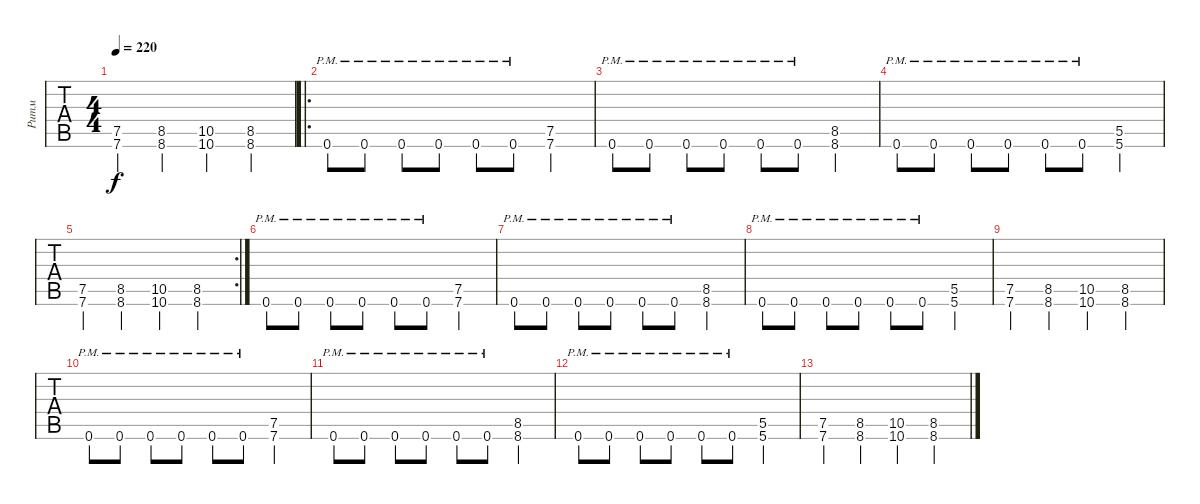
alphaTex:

\track ("Ритм" "Ритм") {instrument distortionguitar}
\staff {tabs}
\tuning (E4 B3 G3 D3 A2 E2) {hide}
\ts (4 4)
\tempo 220
\clef g2
\ks c
(7.5 7.6).4{dy f} (8.5 8.6).4 (10.5 10.6).4 (8.5 8.6).4 |
\ro
0.6{pm}.8 0.6{pm}.8 0.6{pm}.8 0.6{pm}.8 0.6{pm}.8 0.6{pm}.8 (7.5 7.6).4 |
0.6{pm}.8 0.6{pm}.8 0.6{pm}.8 0.6{pm}.8 0.6{pm}.8 0.6{pm}.8 (8.5 8.6).4 |
0.6{pm}.8 0.6{pm}.8 0.6{pm}.8 0.6{pm}.8 0.6{pm}.8 0.6{pm}.8 (5.5 5.6).4 |
\rc 2
(7.5 7.6).4 (8.5 8.6).4 (10.5 10.6).4 (8.5 8.6).4 |
0.6{pm}.8 0.6{pm}.8 0.6{pm}.8 0.6{pm}.8 0.6{pm}.8 0.6{pm}.8 (7.5 7.6).4 |
0.6{pm}.8 0.6{pm}.8 0.6{pm}.8 0.6{pm}.8 0.6{pm}.8 0.6{pm}.8 (8.5 8.6).4 |
0.6{pm}.8 0.6{pm}.8 0.6{pm}.8 0.6{pm}.8 0.6{pm}.8 0.6{pm}.8 (5.5 5.6).4 |
(7.5 7.6).4 (8.5 8.6).4 (10.5 10.6).4 (8.5 8.6).4 |
0.6{pm}.8 0.6{pm}.8 0.6{pm}.8 0.6{pm}.8 0.6{pm}.8 0.6{pm}.8 (7.5 7.6).4 |
0.6{pm}.8 0.6{pm}.8 0.6{pm}.8 0.6{pm}.8 0.6{pm}.8 0.6{pm}.8 (8.5 8.6).4 |
0.6{pm}.8 0.6{pm}.8 0.6{pm}.8 0.6{pm}.8 0.6{pm}.8 0.6{pm}.8 (5.5 5.6).4 |
(7.5 7.6).4 (8.5 8.6).4 (10.5 10.6).4 (8.5 8.6).4
